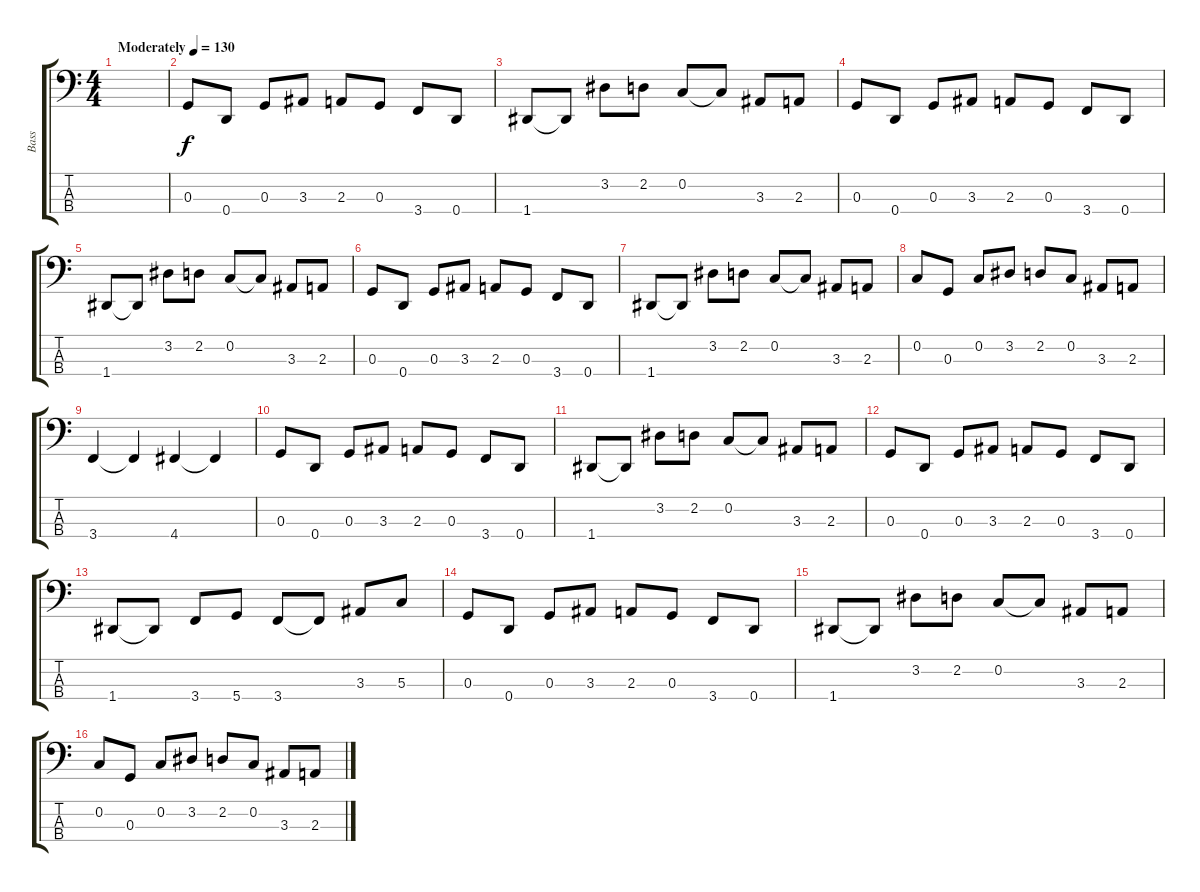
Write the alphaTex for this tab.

\track ("Bass" "Bass") {solo instrument electricbassfinger}
\staff {score tabs}
\tuning (F2 C2 G1 D1) {hide}
\ts (4 4)
\tempo (130 "Moderately")
\clef f4
\ks c
|
0.3.8 0.4.8 0.3.8 3.3.8 2.3.8 0.3.8 3.4.8 0.4.8 |
1.4.8 1.4{t}.8 3.2.8 2.2.8 0.2.8 0.2{t}.8 3.3.8 2.3.8 |
0.3.8 0.4.8 0.3.8 3.3.8 2.3.8 0.3.8 3.4.8 0.4.8 |
1.4.8 1.4{t}.8 3.2.8 2.2.8 0.2.8 0.2{t}.8 3.3.8 2.3.8 |
0.3.8 0.4.8 0.3.8 3.3.8 2.3.8 0.3.8 3.4.8 0.4.8 |
1.4.8 1.4{t}.8 3.2.8 2.2.8 0.2.8 0.2{t}.8 3.3.8 2.3.8 |
0.2.8 0.3.8 0.2.8 3.2.8 2.2.8 0.2.8 3.3.8 2.3.8 |
3.4.4 3.4{t}.4 4.4.4 4.4{t}.4 |
0.3.8 0.4.8 0.3.8 3.3.8 2.3.8 0.3.8 3.4.8 0.4.8 |
1.4.8 1.4{t}.8 3.2.8 2.2.8 0.2.8 0.2{t}.8 3.3.8 2.3.8 |
0.3.8 0.4.8 0.3.8 3.3.8 2.3.8 0.3.8 3.4.8 0.4.8 |
1.4.8 1.4{t}.8 3.4.8 5.4.8 3.4.8 3.4{t}.8 3.3.8 5.3.8 |
0.3.8 0.4.8 0.3.8 3.3.8 2.3.8 0.3.8 3.4.8 0.4.8 |
1.4.8 1.4{t}.8 3.2.8 2.2.8 0.2.8 0.2{t}.8 3.3.8 2.3.8 |
0.2.8 0.3.8 0.2.8 3.2.8 2.2.8 0.2.8 3.3.8 2.3.8
